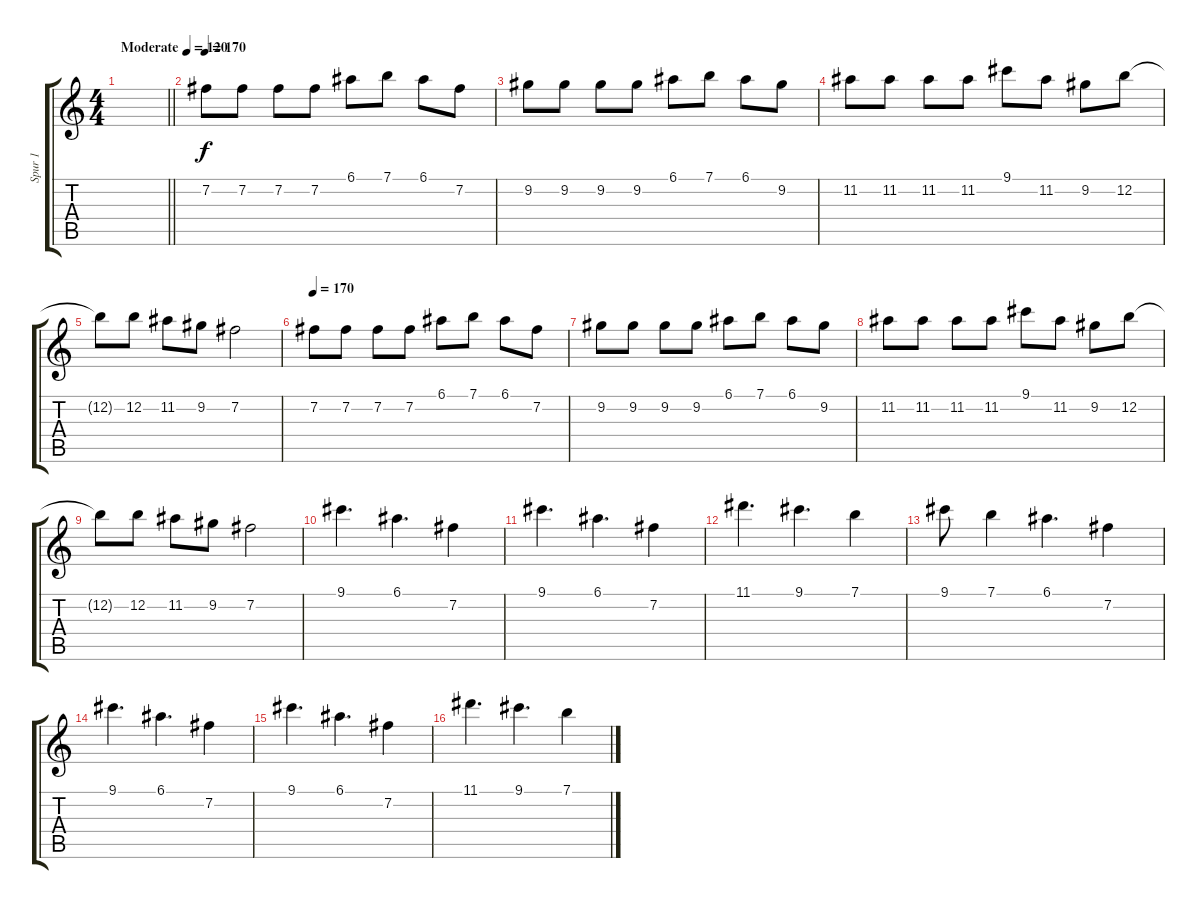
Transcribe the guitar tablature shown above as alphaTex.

\track ("Spur 1" "Spur 1") {instrument overdrivenguitar}
\staff {score tabs}
\tuning (E4 B3 G3 D3 A2 E2) {hide}
\ts (4 4)
\tempo (120 "Moderate")
\clef g2
\barLineRight lightlight
\ks c
|
\tempo 170
7.2.8 7.2.8 7.2.8 7.2.8 6.1.8 7.1.8 6.1.8 7.2.8 |
9.2.8 9.2.8 9.2.8 9.2.8 6.1.8 7.1.8 6.1.8 9.2.8 |
11.2.8 11.2.8 11.2.8 11.2.8 9.1.8 11.2.8 9.2.8 12.2.8 |
12.2{t}.8 12.2.8 11.2.8 9.2.8 7.2.2 |
\tempo 170
7.2.8 7.2.8 7.2.8 7.2.8 6.1.8 7.1.8 6.1.8 7.2.8 |
9.2.8 9.2.8 9.2.8 9.2.8 6.1.8 7.1.8 6.1.8 9.2.8 |
11.2.8 11.2.8 11.2.8 11.2.8 9.1.8 11.2.8 9.2.8 12.2.8 |
12.2{t}.8 12.2.8 11.2.8 9.2.8 7.2.2 |
9.1.4{d} 6.1.4{d} 7.2.4 |
9.1.4{d} 6.1.4{d} 7.2.4 |
11.1.4{d} 9.1.4{d} 7.1.4 |
9.1.8 7.1.4 6.1.4{d} 7.2.4 |
9.1.4{d} 6.1.4{d} 7.2.4 |
9.1.4{d} 6.1.4{d} 7.2.4 |
11.1.4{d} 9.1.4{d} 7.1.4
